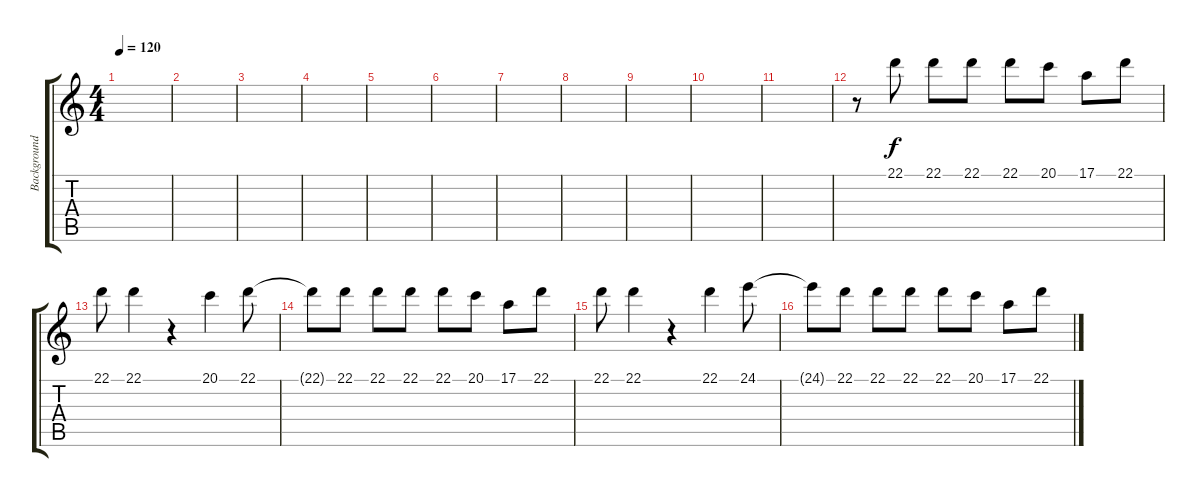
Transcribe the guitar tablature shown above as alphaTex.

\track ("Background Vocals" "Background") {instrument fx5brightness}
\staff {score tabs}
\tuning (E4 B3 G3 D3 A2 E2) {hide}
\ts (4 4)
\tempo 120
\clef g2
\ks c
|
|
|
|
|
|
|
|
|
|
|
r.8 22.1.8 22.1.8 22.1.8 22.1.8 20.1.8 17.1.8 22.1.8 |
22.1.8 22.1.4 r.4 20.1.4 22.1.8 |
22.1{t}.8 22.1.8 22.1.8 22.1.8 22.1.8 20.1.8 17.1.8 22.1.8 |
22.1.8 22.1.4 r.4 22.1.4 24.1.8 |
24.1{t}.8 22.1.8 22.1.8 22.1.8 22.1.8 20.1.8 17.1.8 22.1.8
